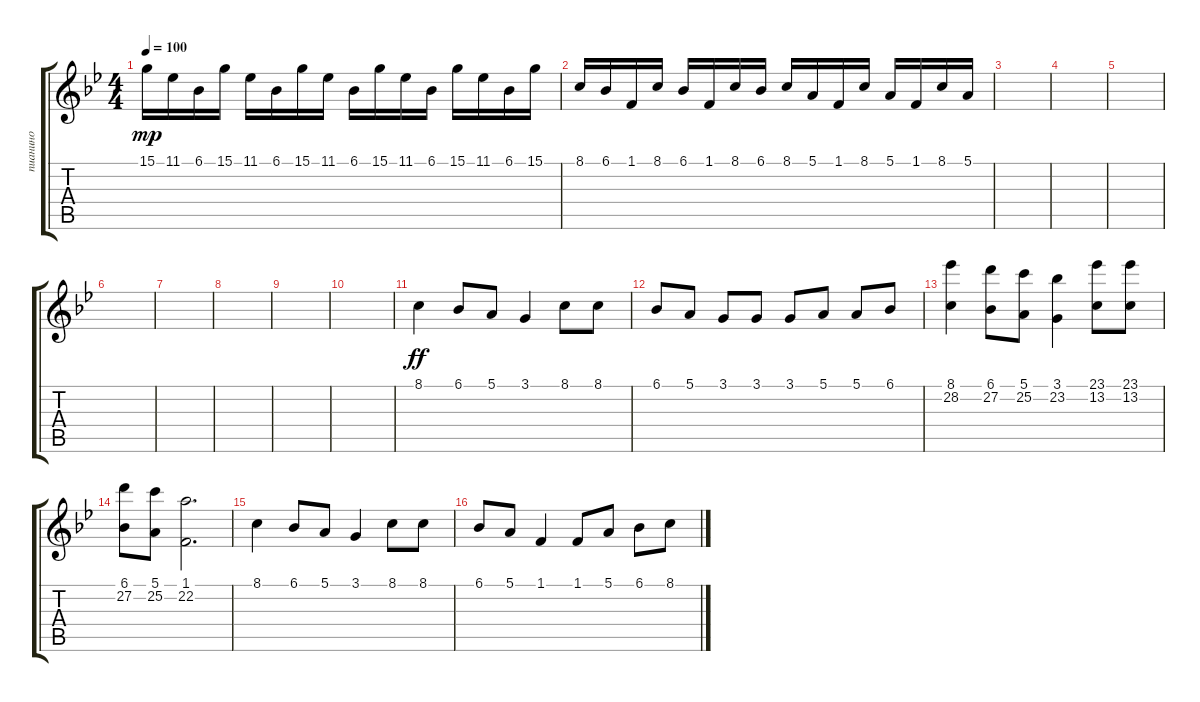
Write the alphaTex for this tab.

\track ("пианино" "пианино") {instrument acousticgrandpiano}
\staff {score tabs}
\tuning (E4 B3 G3 D3 A2 E2) {hide}
\ts (4 4)
\tempo 100
\clef g2
\ks gminor
15.1.16{dy mp} 11.1.16 6.1.16 15.1.16 11.1.16 6.1.16 15.1.16 11.1.16 6.1.16 15.1.16 11.1.16 6.1.16 15.1.16 11.1.16 6.1.16 15.1.16 |
8.1.16 6.1.16 1.1.16 8.1.16 6.1.16 1.1.16 8.1.16 6.1.16 8.1.16 5.1.16 1.1.16 8.1.16 5.1.16 1.1.16 8.1.16 5.1.16 |
|
|
|
|
|
|
|
|
8.1.4{dy ff} 6.1.8 5.1.8 3.1.4 8.1.8 8.1.8 |
6.1.8 5.1.8 3.1.8 3.1.8 3.1.8 5.1.8 5.1.8 6.1.8 |
(8.1 28.2).4 (6.1 27.2).8 (5.1 25.2).8 (3.1 23.2).4 (23.1 13.2).8 (23.1 13.2).8 |
(6.1 27.2).8 (5.1 25.2).8 (1.1 22.2).2{d} |
8.1.4 6.1.8 5.1.8 3.1.4 8.1.8 8.1.8 |
6.1.8 5.1.8 1.1.4 1.1.8 5.1.8 6.1.8 8.1.8
